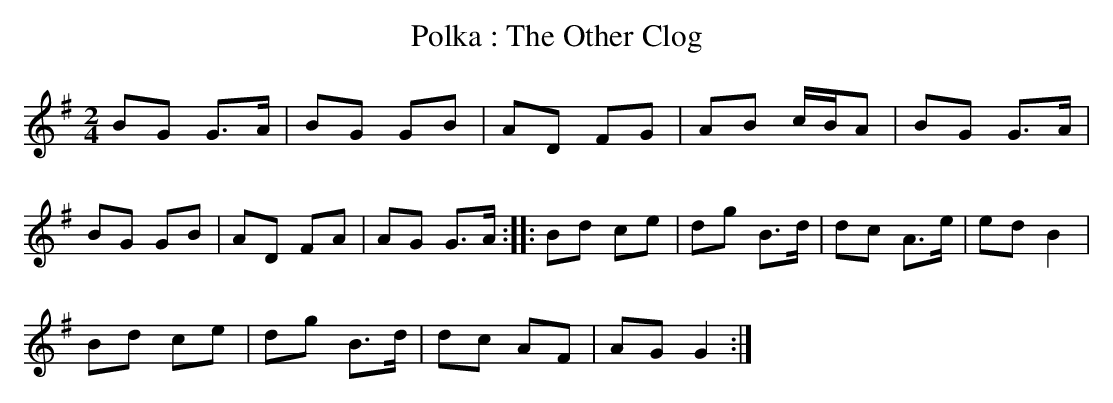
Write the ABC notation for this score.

X:1
T:Polka : The Other Clog
M:2/4
L:1/8
K:G
BG G>A|BG GB|AD FG|AB c/B/A|BG G>A|
BG GB|AD FA|AG G>A::Bd ce|dg B>d|dc A>e|ed B2|
Bd ce|dg B>d|dc AF|AG G2 :|
